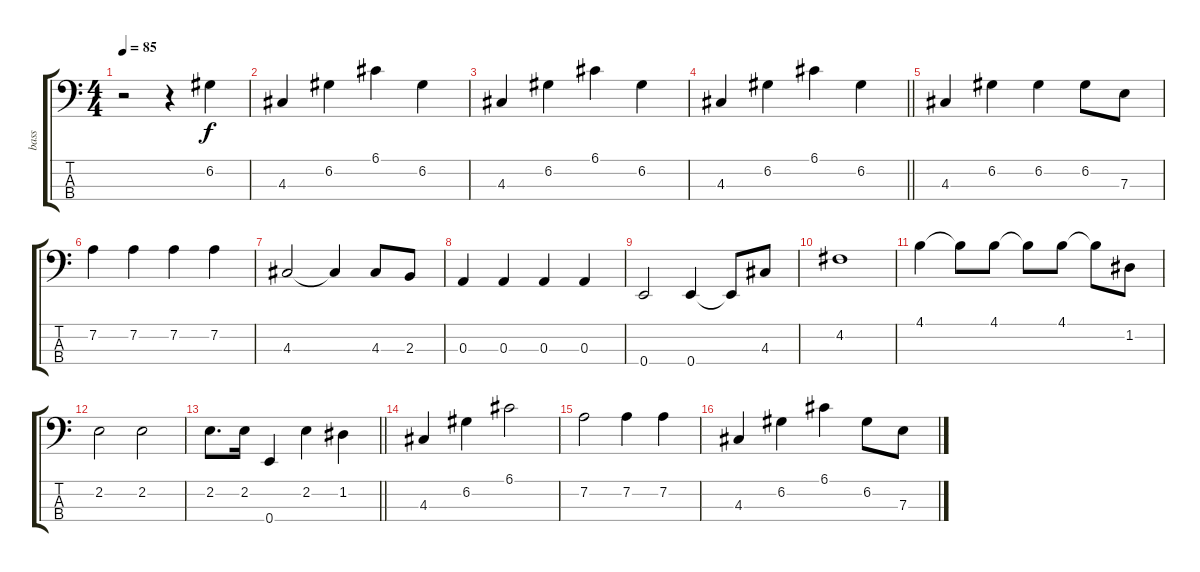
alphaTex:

\track ("bass" "bass") {instrument acousticbass}
\staff {score tabs}
\tuning (G2 D2 A1 E1) {hide}
\ts (4 4)
\tempo 85
\clef f4
\ks c
r.2{dy f instrument acousticbass} r.4 6.2.4 |
4.3.4 6.2.4 6.1.4 6.2.4 |
4.3.4 6.2.4 6.1.4 6.2.4 |
\barLineRight lightlight
4.3.4 6.2.4 6.1.4 6.2.4 |
4.3.4 6.2.4 6.2.4 6.2.8 7.3.8 |
7.2.4 7.2.4 7.2.4 7.2.4 |
4.3.2 4.3{t}.4 4.3.8 2.3.8 |
0.3.4 0.3.4 0.3.4 0.3.4 |
0.4.2 0.4.4 0.4{t}.8 4.3.8 |
4.2.1 |
4.1.4 4.1{t}.8 4.1.8 4.1{t}.8 4.1.8 4.1{t}.8 1.2.8 |
2.2.2 2.2.2 |
\barLineRight lightlight
2.2.8{d} 2.2.16 0.4.4 2.2.4 1.2.4 |
4.3.4 6.2.4 6.1.2 |
7.2.2 7.2.4 7.2.4 |
4.3.4 6.2.4 6.1.4 6.2.8 7.3.8
